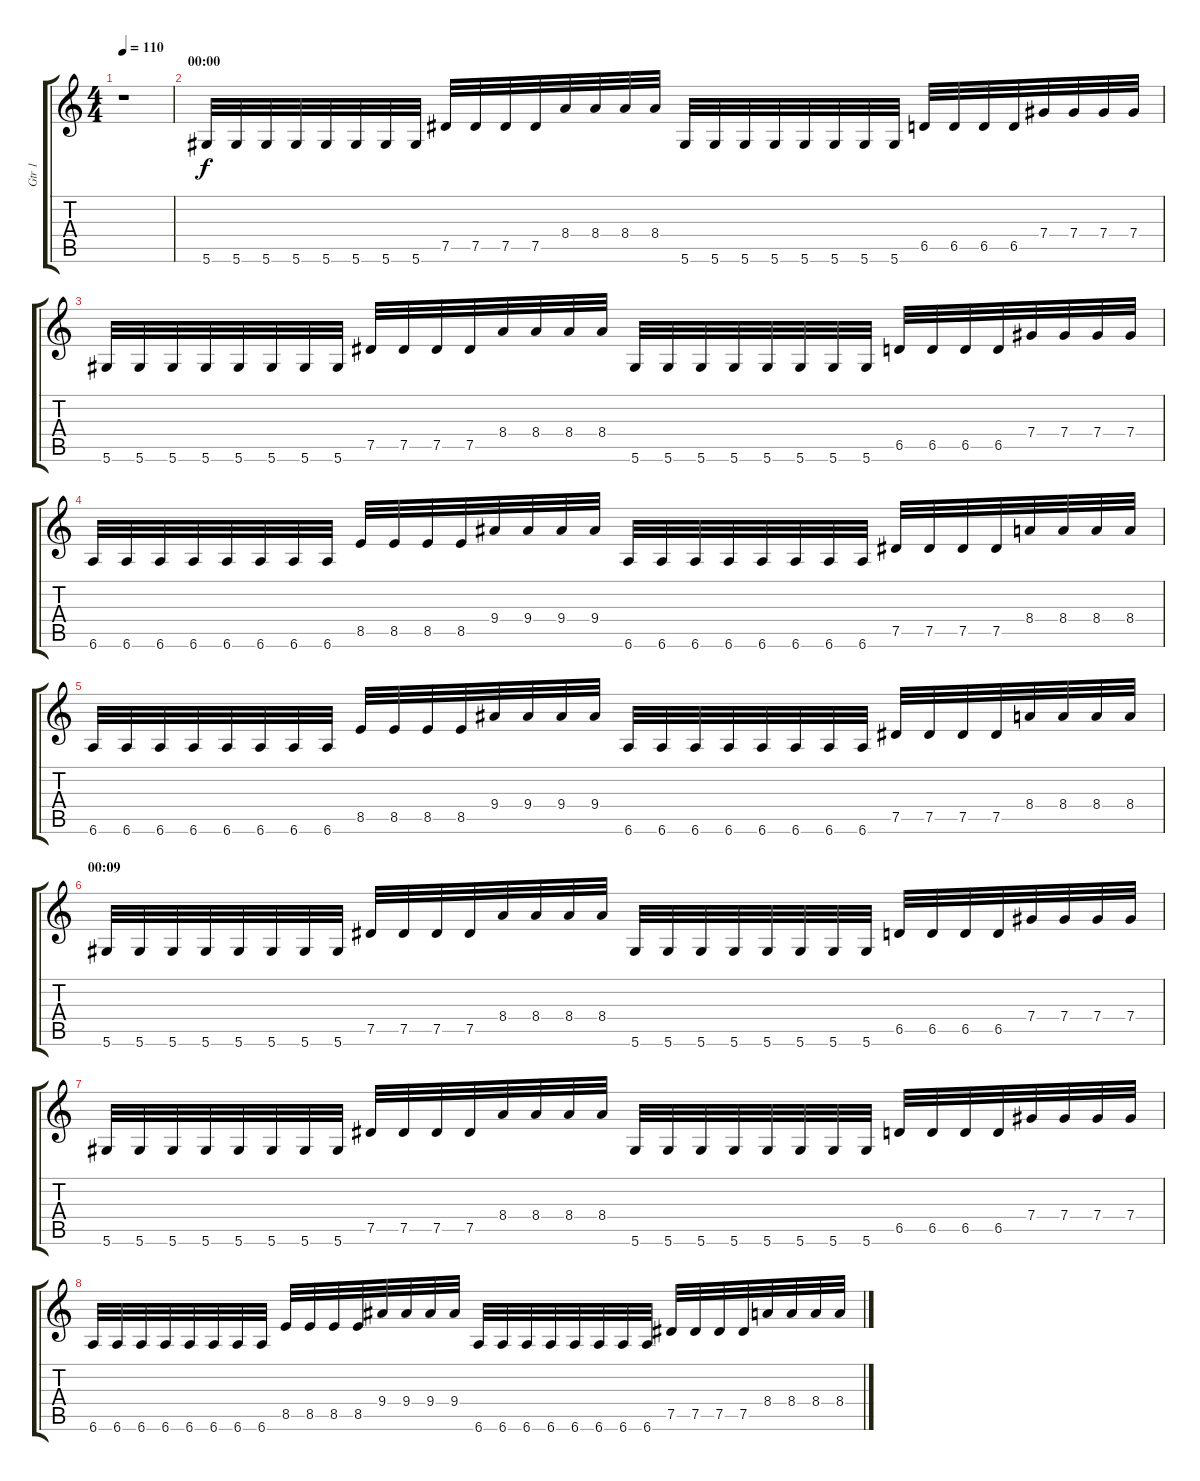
\track ("Gtr 1" "Gtr 1") {instrument overdrivenguitar}
\staff {score tabs}
\tuning (Eb4 Bb3 Gb3 Db3 Ab2 Eb2) {hide}
\ts (4 4)
\tempo 110
\clef g2
\ks c
r.1{txt "" dy f instrument overdrivenguitar} |
\section ("" "00:00")
5.6.32 5.6.32 5.6.32 5.6.32 5.6.32 5.6.32 5.6.32 5.6.32 7.5.32 7.5.32 7.5.32 7.5.32 8.4.32 8.4.32 8.4.32 8.4.32 5.6.32 5.6.32 5.6.32 5.6.32 5.6.32 5.6.32 5.6.32 5.6.32 6.5.32 6.5.32 6.5.32 6.5.32 7.4.32 7.4.32 7.4.32 7.4.32 |
5.6.32 5.6.32 5.6.32 5.6.32 5.6.32 5.6.32 5.6.32 5.6.32 7.5.32 7.5.32 7.5.32 7.5.32 8.4.32 8.4.32 8.4.32 8.4.32 5.6.32 5.6.32 5.6.32 5.6.32 5.6.32 5.6.32 5.6.32 5.6.32 6.5.32 6.5.32 6.5.32 6.5.32 7.4.32 7.4.32 7.4.32 7.4.32 |
6.6.32 6.6.32 6.6.32 6.6.32 6.6.32 6.6.32 6.6.32 6.6.32 8.5.32 8.5.32 8.5.32 8.5.32 9.4.32 9.4.32 9.4.32 9.4.32 6.6.32 6.6.32 6.6.32 6.6.32 6.6.32 6.6.32 6.6.32 6.6.32 7.5.32 7.5.32 7.5.32 7.5.32 8.4.32 8.4.32 8.4.32 8.4.32 |
6.6.32 6.6.32 6.6.32 6.6.32 6.6.32 6.6.32 6.6.32 6.6.32 8.5.32 8.5.32 8.5.32 8.5.32 9.4.32 9.4.32 9.4.32 9.4.32 6.6.32 6.6.32 6.6.32 6.6.32 6.6.32 6.6.32 6.6.32 6.6.32 7.5.32 7.5.32 7.5.32 7.5.32 8.4.32 8.4.32 8.4.32 8.4.32 |
\section ("" "00:09")
5.6.32 5.6.32 5.6.32 5.6.32 5.6.32 5.6.32 5.6.32 5.6.32 7.5.32 7.5.32 7.5.32 7.5.32 8.4.32 8.4.32 8.4.32 8.4.32 5.6.32 5.6.32 5.6.32 5.6.32 5.6.32 5.6.32 5.6.32 5.6.32 6.5.32 6.5.32 6.5.32 6.5.32 7.4.32 7.4.32 7.4.32 7.4.32 |
5.6.32 5.6.32 5.6.32 5.6.32 5.6.32 5.6.32 5.6.32 5.6.32 7.5.32 7.5.32 7.5.32 7.5.32 8.4.32 8.4.32 8.4.32 8.4.32 5.6.32 5.6.32 5.6.32 5.6.32 5.6.32 5.6.32 5.6.32 5.6.32 6.5.32 6.5.32 6.5.32 6.5.32 7.4.32 7.4.32 7.4.32 7.4.32 |
6.6.32 6.6.32 6.6.32 6.6.32 6.6.32 6.6.32 6.6.32 6.6.32 8.5.32 8.5.32 8.5.32 8.5.32 9.4.32 9.4.32 9.4.32 9.4.32 6.6.32 6.6.32 6.6.32 6.6.32 6.6.32 6.6.32 6.6.32 6.6.32 7.5.32 7.5.32 7.5.32 7.5.32 8.4.32 8.4.32 8.4.32 8.4.32
